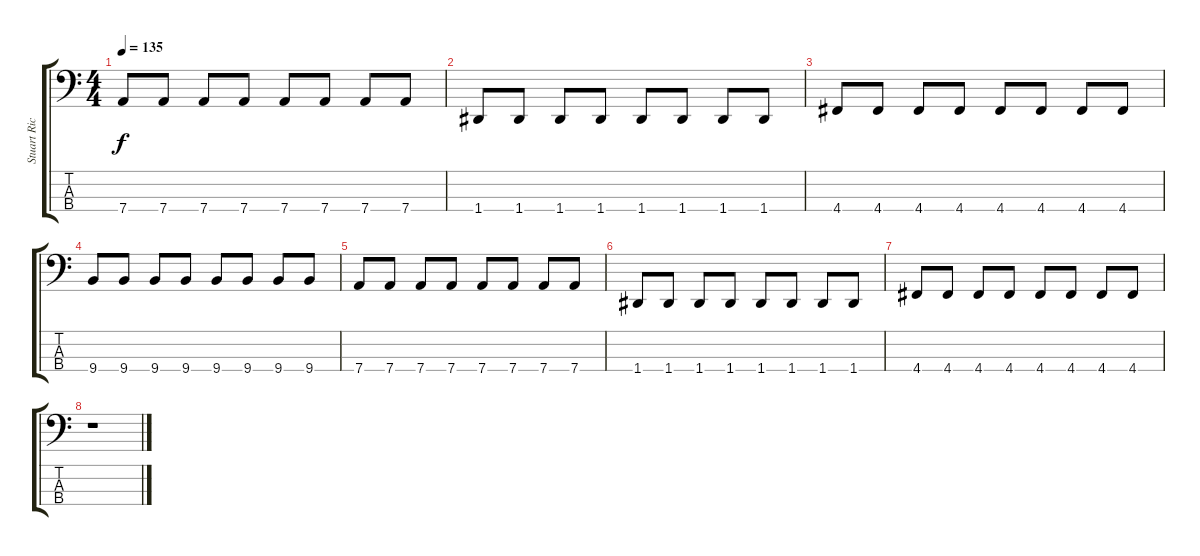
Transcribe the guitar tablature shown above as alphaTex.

\track ("Stuart Richardsson" "Stuart Ric") {instrument electricbassfinger}
\staff {score tabs}
\tuning (G2 D2 A1 D1) {hide}
\ts (4 4)
\tempo 135
\clef f4
\ks c
7.4.8{dy f} 7.4.8 7.4.8 7.4.8 7.4.8 7.4.8 7.4.8 7.4.8 |
1.4.8 1.4.8 1.4.8 1.4.8 1.4.8 1.4.8 1.4.8 1.4.8 |
4.4.8 4.4.8 4.4.8 4.4.8 4.4.8 4.4.8 4.4.8 4.4.8 |
9.4.8 9.4.8 9.4.8 9.4.8 9.4.8 9.4.8 9.4.8 9.4.8 |
7.4.8 7.4.8 7.4.8 7.4.8 7.4.8 7.4.8 7.4.8 7.4.8 |
1.4.8 1.4.8 1.4.8 1.4.8 1.4.8 1.4.8 1.4.8 1.4.8 |
4.4.8 4.4.8 4.4.8 4.4.8 4.4.8 4.4.8 4.4.8 4.4.8 |
r.1
